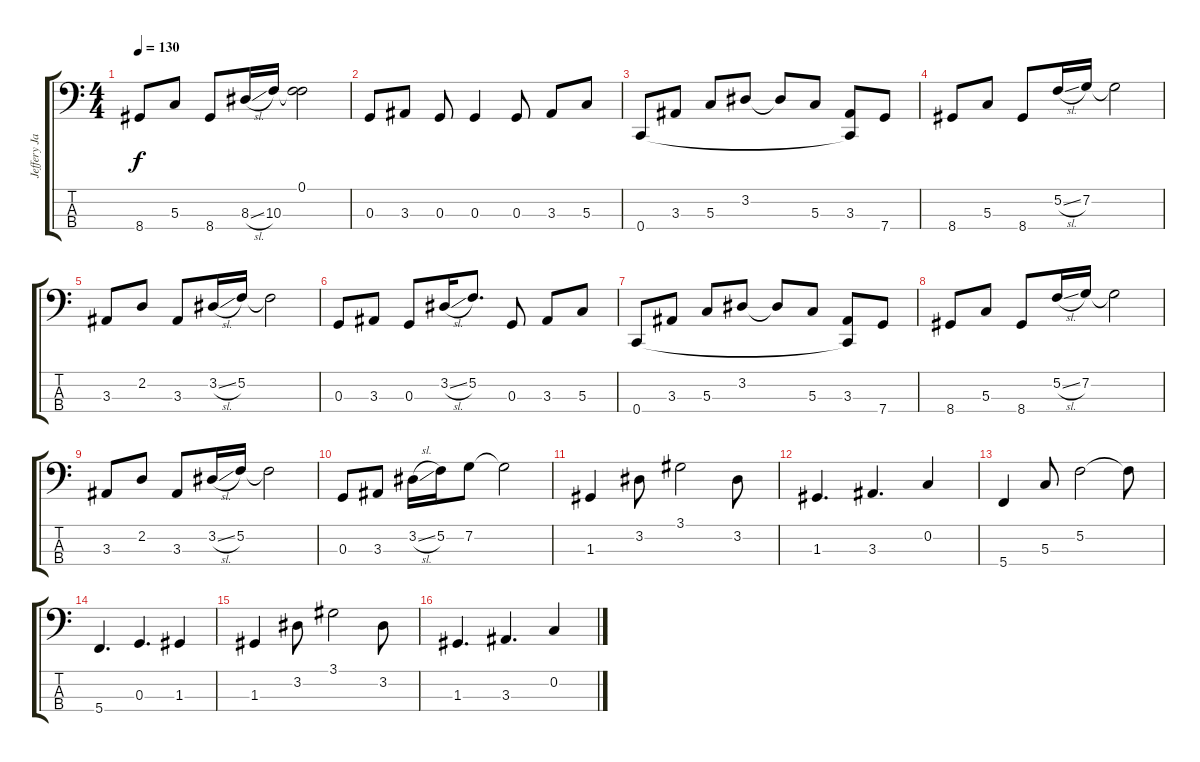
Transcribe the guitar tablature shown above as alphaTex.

\track ("Jeffery Jarvis" "Jeffery Ja") {instrument electricbassfinger}
\staff {score tabs}
\tuning (F2 C2 G1 C1) {hide}
\ts (4 4)
\tempo 130
\clef f4
\ks c
8.4.8{dy f} 5.3.8 8.4.8 8.3{sl}.16 10.3.16 (0.1 10.3{t}).2 |
0.3.8 3.3.8 0.3.8 0.3.4 0.3.8 3.3.8 5.3.8 |
0.4.8 3.3.8 5.3.8 3.2.8 3.2{t}.8 5.3.8 (3.3 0.4{t}).8 7.4.8 |
8.4.8 5.3.8 8.4.8 5.2{sl}.16 7.2.16 7.2{t}.2 |
3.3.8 2.2.8 3.3.8 3.2{sl}.16 5.2.16 5.2{t}.2 |
0.3.8 3.3.8 0.3.8 3.2{sl}.16 5.2.8{d} 0.3.8 3.3.8 5.3.8 |
0.4.8 3.3.8 5.3.8 3.2.8 3.2{t}.8 5.3.8 (3.3 0.4{t}).8 7.4.8 |
8.4.8 5.3.8 8.4.8 5.2{sl}.16 7.2.16 7.2{t}.2 |
3.3.8 2.2.8 3.3.8 3.2{sl}.16 5.2.16 5.2{t}.2 |
0.3.8 3.3.8 3.2{sl}.16 5.2.16 7.2.8 7.2{t}.2 |
1.3.4{volume 16} 3.2.8 3.1.2 3.2.8 |
1.3.4{d} 3.3.4{d} 0.2.4 |
5.4.4 5.3.8 5.2.2 5.2{t}.8 |
5.4.4{d} 0.3.4{d} 1.3.4 |
1.3.4 3.2.8 3.1.2 3.2.8 |
1.3.4{d} 3.3.4{d} 0.2.4
